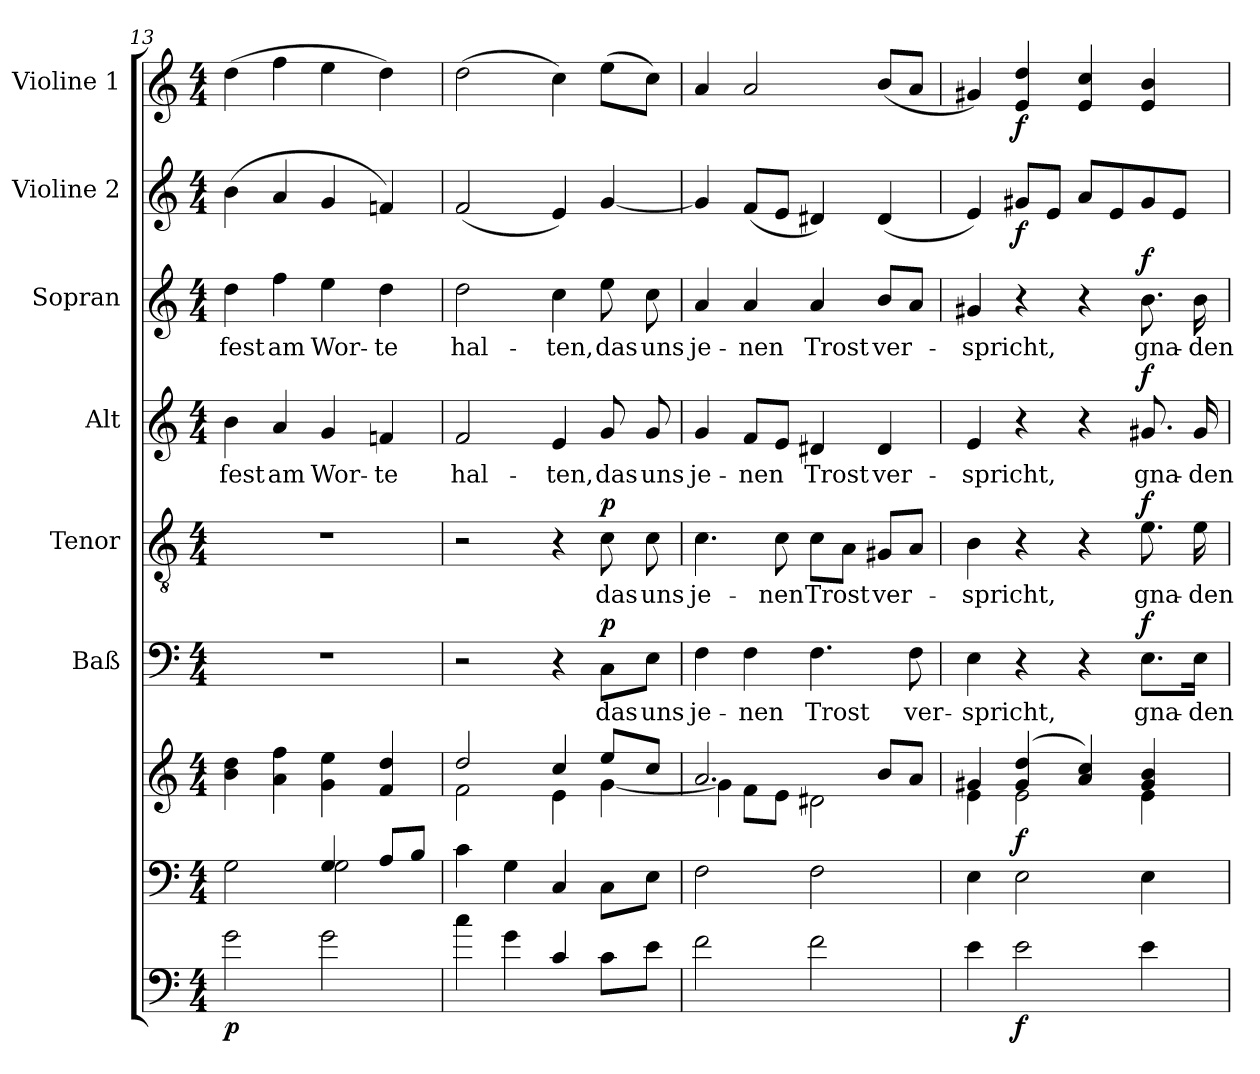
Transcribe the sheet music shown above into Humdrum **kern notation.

**kern	**dynam	**kern	**kern	**dynam	**kern	**text	**dynam	**kern	**text	**dynam	**kern	**text	**dynam	**kern	**text	**dynam	**kern	**dynam	**kern	**dynam
*part8	*part8	*part7	*part7	*part7	*part6	*part6	*part6	*part5	*part5	*part5	*part4	*part4	*part4	*part3	*part3	*part3	*part2	*part2	*part1	*part1
*staff9	*staff9	*staff8	*staff7	*staff7/8	*staff6	*staff6	*staff6	*staff5	*staff5	*staff5	*staff4	*staff4	*staff4	*staff3	*staff3	*staff3	*staff2	*staff2	*staff1	*staff1
*	*	*	*	*	*I"Baß	*	*	*I"Tenor	*	*	*I"Alt	*	*	*I"Sopran	*	*	*I"Violine 2	*	*I"Violine 1	*
*	*	*	*	*	*	*	*	*	*	*	*	*	*	*	*	*	*I'Vln	*	*I'Vln	*
*clefF4	*	*clefF4	*clefG2	*	*clefF4	*	*	*clefGv2	*	*	*clefG2	*	*	*clefG2	*	*	*clefG2	*	*clefG2	*
*ITrd7c12	*	*	*	*	*	*	*	*	*	*	*	*	*	*	*	*	*	*	*	*
*k[]	*	*k[]	*k[]	*	*k[]	*	*	*k[]	*	*	*k[]	*	*	*k[]	*	*	*k[]	*	*k[]	*
*C:	*	*C:	*C:	*	*C:	*	*	*C:	*	*	*C:	*	*	*C:	*	*	*C:	*	*C:	*
*M4/4	*	*M4/4	*M4/4	*	*M4/4	*	*	*M4/4	*	*	*M4/4	*	*	*M4/4	*	*	*M4/4	*	*M4/4	*
=13	=13	=13	=13	=13	=13	=13	=13	=13	=13	=13	=13	=13	=13	=13	=13	=13	=13	=13	=13	=13
*	*	*^	*	*	*	*	*	*	*	*	*	*	*	*	*	*	*	*	*	*
!	!LO:DY:b	!	!	!	!	!	!	!	!	!	!	!	!LO:LY:b	!	!	!LO:LY:b	!	!	!	!	!
2G\	p	2ryy	2G\	4b\ 4dd\	.	1r	.	.	1r	.	.	4b\	fest	.	4dd\	fest	.	(<4b\	.	(>4dd\	.
!	!	!	!	!	!	!	!	!	!	!	!	!	!LO:LY:b	!	!	!LO:LY:b	!	!	!	!	!
.	.	.	.	4a\ 4ff\	.	.	.	.	.	.	.	4a/	am	.	4ff\	am	.	4a/	.	4ff\	.
!	!	!	!	!	!	!	!	!	!	!	!	!	!LO:LY:b	!	!	!LO:LY:b	!	!	!	!	!
2G\	.	4G/	2G\	4g\ 4ee\	.	.	.	.	.	.	.	4g/	Wor-	.	4ee\	Wor-	.	4g/	.	4ee\	.
!	!	!	!	!	!	!	!	!	!	!	!	!	!LO:LY:b	!	!	!LO:LY:b	!	!	!	!	!
.	.	8A/L	.	4f/ 4dd/	.	.	.	.	.	.	.	4fn/	-te	.	4dd\	-te	.	4fn/)	.	4dd\)	.
.	.	8B/J	.	.	.	.	.	.	.	.	.	.	.	.	.	.	.	.	.	.	.
*	*	*v	*v	*	*	*	*	*	*	*	*	*	*	*	*	*	*	*	*	*	*
=14	=14	=14	=14	=14	=14	=14	=14	=14	=14	=14	=14	=14	=14	=14	=14	=14	=14	=14	=14	=14
*	*	*	*^	*	*	*	*	*	*	*	*	*	*	*	*	*	*	*	*	*
!	!	!	!	!	!	!	!	!	!	!	!	!	!LO:LY:b	!	!	!LO:LY:b	!	!	!	!	!
4c\	.	4c\	2dd/	2f\	.	2r	.	.	2r	.	.	2f/	hal-	.	2dd\	hal-	.	(<2f/	.	(>2dd\	.
4G\	.	4G\	.	.	.	.	.	.	.	.	.	.	.	.	.	.	.	.	.	.	.
!	!	!	!	!	!	!	!	!	!	!	!	!	!LO:LY:b	!	!	!LO:LY:b	!	!	!	!	!
4C/	.	4C/	4cc/	4e\	.	4r	.	.	4r	.	.	4e/	-ten,	.	4cc\	-ten,	.	4e/)	.	4cc\)	.
!	!	!	!	!	!	!	!LO:LY:b	!LO:DY:a	!	!LO:LY:b	!LO:DY:a	!	!LO:LY:b	!	!	!LO:LY:b	!	!	!	!	!
8C\L	.	8C\L	8ee/L	[<4g\	.	8C\L	das	p	8c\	das	p	8g/	das	.	8ee\	das	.	[4g/	.	(>8ee\L	.
!	!	!	!	!	!	!	!LO:LY:b	!	!	!LO:LY:b	!	!	!LO:LY:b	!	!	!LO:LY:b	!	!	!	!	!
8E\J	.	8E\J	8cc/J	.	.	8E\J	uns	.	8c\	uns	.	8g/	uns	.	8cc\	uns	.	.	.	8cc\J)	.
=15	=15	=15	=15	=15	=15	=15	=15	=15	=15	=15	=15	=15	=15	=15	=15	=15	=15	=15	=15	=15	=15
!	!	!	!	!	!	!	!LO:LY:b	!	!	!LO:LY:b	!	!	!LO:LY:b	!	!	!LO:LY:b	!	!	!	!	!
2F\	.	2F\	2.a/	4g\]	.	4F\	je-	.	4.c\	je-	.	4g/	je-	.	4a/	je-	.	4g/]	.	4a/	.
!	!	!	!	!	!	!	!LO:LY:b	!	!	!	!	!	!LO:LY:b	!	!	!LO:LY:b	!	!	!	!	!
.	.	.	.	8f\L	.	4F\	-nen	.	.	.	.	8f/L	-nen	.	4a/	-nen	.	(<8f/L	.	2a/	.
!	!	!	!	!	!	!	!	!	!	!LO:LY:b	!	!	!	!	!	!	!	!	!	!	!
.	.	.	.	8e\J	.	.	.	.	8c\	-nen	.	8e/J	.	.	.	.	.	8e/J	.	.	.
!	!	!	!	!	!	!	!LO:LY:b	!	!	!LO:LY:b	!	!	!LO:LY:b	!	!	!LO:LY:b	!	!	!	!	!
2F\	.	2F\	.	2d#X\	.	4.F\	Trost	.	8c\L	Trost	.	4d#X/	Trost	.	4a/	Trost	.	4d#X/)	.	.	.
.	.	.	.	.	.	.	.	.	8A\J	.	.	.	.	.	.	.	.	.	.	.	.
!	!	!	!	!	!	!	!	!	!	!LO:LY:b	!	!	!LO:LY:b	!	!	!LO:LY:b	!	!	!	!	!
.	.	.	8b/L	.	.	.	.	.	8G#X/L	ver-	.	4d#/	ver-	.	8b/L	ver-	.	(<4d#/	.	(<8b/L	.
!	!	!	!	!	!	!	!LO:LY:b	!	!	!	!	!	!	!	!	!	!	!	!	!	!
.	.	.	8a/J	.	.	8F\	ver-	.	8A/J	.	.	.	.	.	8a/J	.	.	.	.	8a/J	.
!!LO:PB:g=z
=16	=16	=16	=16	=16	=16	=16	=16	=16	=16	=16	=16	=16	=16	=16	=16	=16	=16	=16	=16	=16	=16
!	!	!	!	!	!	!	!LO:LY:b	!	!	!LO:LY:b	!	!	!LO:LY:b	!	!	!LO:LY:b	!	!	!	!	!
4E\	.	4E\	4g#X/	4e\	.	4E\	-spricht,	.	4B\	-spricht,	.	4e/	-spricht,	.	4g#X/	-spricht,	.	4e/)	.	4g#X/)	.
!	!LO:DY:b	!	!	!	!LO:DY:b	!	!	!	!	!	!	!	!	!	!	!	!	!	!LO:DY:b	!	!LO:DY:b
2E\	f	2E\	(4g#/ 4dd/	2e\	f	4r	.	.	4r	.	.	4r	.	.	4r	.	.	8g#X/L	f	4e/ 4dd/	f
.	.	.	.	.	.	.	.	.	.	.	.	.	.	.	.	.	.	8e/J	.	.	.
.	.	.	(4a/ 4cc/)	.	.	4r	.	.	4r	.	.	4r	.	.	4r	.	.	8a/L	.	4e/ 4cc/	.
.	.	.	.	.	.	.	.	.	.	.	.	.	.	.	.	.	.	8e/	.	.	.
!	!	!	!	!	!	!	!LO:LY:b	!LO:DY:a	!	!LO:LY:b	!LO:DY:a	!	!LO:LY:b	!LO:DY:a	!	!LO:LY:b	!LO:DY:a	!	!	!	!
4E\	.	4E\	4g#/ 4b/	4e\	.	8.E\L	gna-	f	8.e\	gna-	f	8.g#X/	gna-	f	8.b\	gna-	f	8g#/	.	4e/ 4b/	.
.	.	.	.	.	.	.	.	.	.	.	.	.	.	.	.	.	.	8e/J	.	.	.
!	!	!	!	!	!	!	!LO:LY:b	!	!	!LO:LY:b	!	!	!LO:LY:b	!	!	!LO:LY:b	!	!	!	!	!
.	.	.	.	.	.	16E\Jk	-den-	.	16e\	-den-	.	16g#/	-den-	.	16b\	-den-	.	.	.	.	.
*	*	*	*v	*v	*	*	*	*	*	*	*	*	*	*	*	*	*	*	*	*	*
=	=	=	=	=	=	=	=	=	=	=	=	=	=	=	=	=	=	=	=	=
*-	*-	*-	*-	*-	*-	*-	*-	*-	*-	*-	*-	*-	*-	*-	*-	*-	*-	*-	*-	*-
